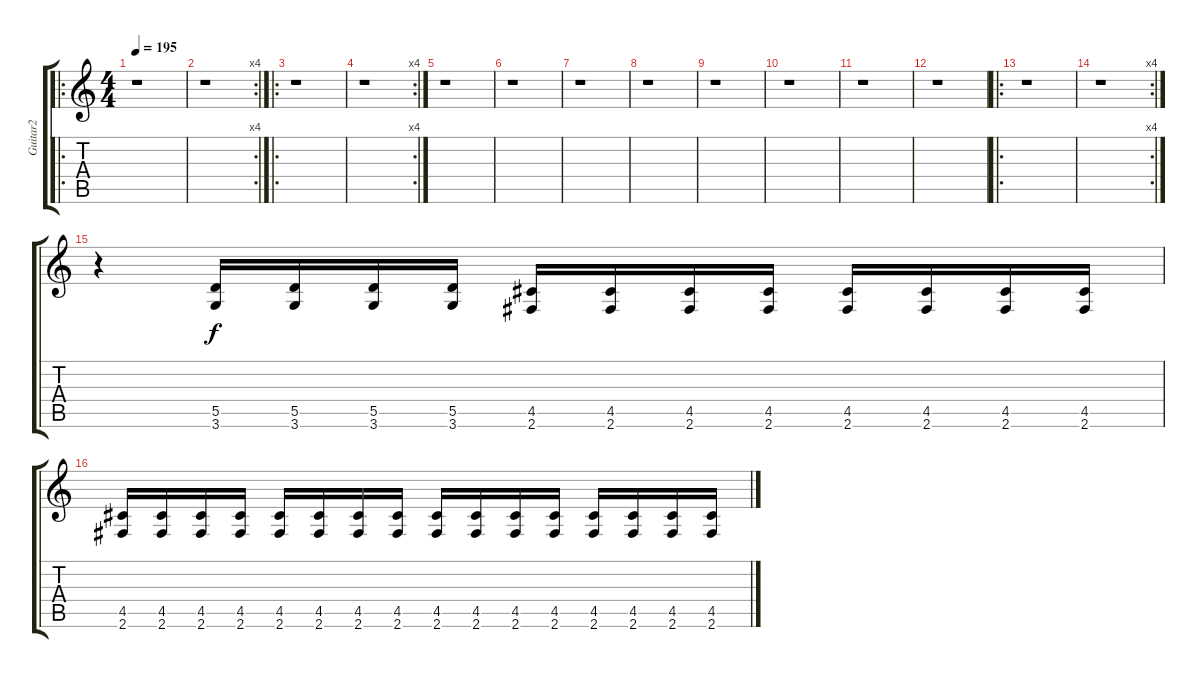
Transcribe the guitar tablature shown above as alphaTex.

\track ("Guitar2" "Guitar2") {instrument distortionguitar}
\staff {score tabs}
\tuning (E4 B3 G3 D3 A2 E2) {hide}
\ro
\ts (4 4)
\tempo 195
\clef g2
\ks c
r.1{dy f instrument distortionguitar} |
\rc 4
r.1 |
\ro
r.1 |
\rc 4
r.1 |
r.1 |
r.1 |
r.1 |
r.1 |
r.1 |
r.1 |
r.1 |
r.1 |
\ro
r.1 |
\rc 4
r.1 |
r.4 (5.5 3.6).16 (5.5 3.6).16 (5.5 3.6).16 (5.5 3.6).16 (4.5 2.6).16 (4.5 2.6).16 (4.5 2.6).16 (4.5 2.6).16 (4.5 2.6).16 (4.5 2.6).16 (4.5 2.6).16 (4.5 2.6).16 |
(4.5 2.6).16 (4.5 2.6).16 (4.5 2.6).16 (4.5 2.6).16 (4.5 2.6).16 (4.5 2.6).16 (4.5 2.6).16 (4.5 2.6).16 (4.5 2.6).16 (4.5 2.6).16 (4.5 2.6).16 (4.5 2.6).16 (4.5 2.6).16 (4.5 2.6).16 (4.5 2.6).16 (4.5 2.6).16
